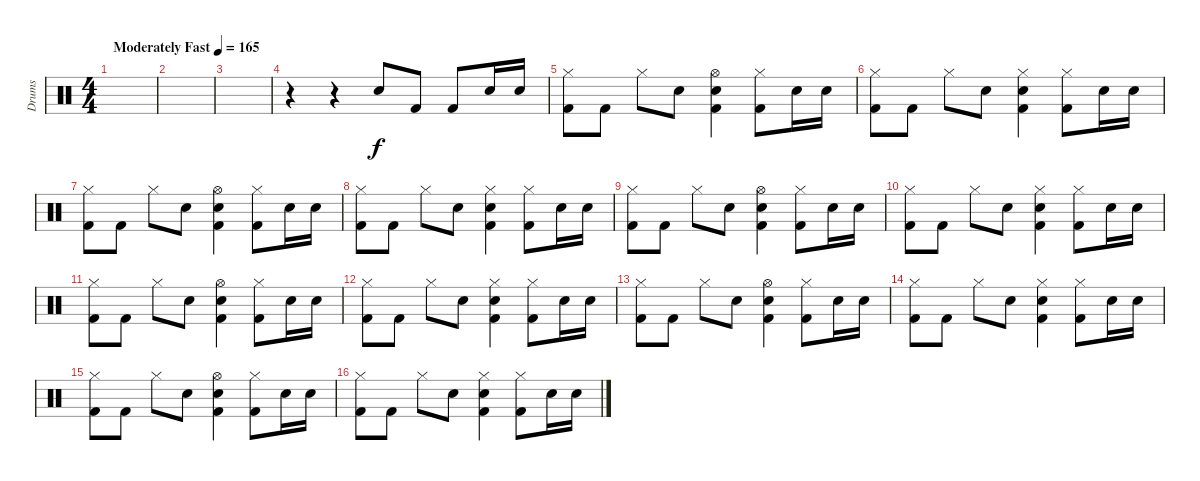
\track ("Drums" "Drums") {instrument percussion}
\staff {score}
\articulation defaults
\ts (4 4)
\tempo (165 "Moderately Fast")
\clef neutral
\ks c
|
|
|
r.4 r.4 "Electric Snare (hit)".8 "Kick (hit) 2".8 "Kick (hit) 2".8 "Electric Snare (hit)".16 "Electric Snare (hit)".16 |
("Hi-Hat (closed)" "Kick (hit) 2").8 "Kick (hit) 2".8 "Hi-Hat (closed)".8 "Electric Snare (hit)".8 ("Hi-Hat (open)" "Electric Snare (hit)" "Kick (hit) 2").4 ("Hi-Hat (closed)" "Kick (hit) 2").8 "Electric Snare (hit)".16 "Electric Snare (hit)".16 |
("Hi-Hat (closed)" "Kick (hit) 2").8 "Kick (hit) 2".8 "Hi-Hat (closed)".8 "Electric Snare (hit)".8 ("Hi-Hat (closed)" "Electric Snare (hit)" "Kick (hit) 2").4 ("Hi-Hat (closed)" "Kick (hit) 2").8 "Electric Snare (hit)".16 "Electric Snare (hit)".16 |
("Hi-Hat (closed)" "Kick (hit) 2").8 "Kick (hit) 2".8 "Hi-Hat (closed)".8 "Electric Snare (hit)".8 ("Hi-Hat (open)" "Electric Snare (hit)" "Kick (hit) 2").4 ("Hi-Hat (closed)" "Kick (hit) 2").8 "Electric Snare (hit)".16 "Electric Snare (hit)".16 |
("Hi-Hat (closed)" "Kick (hit) 2").8 "Kick (hit) 2".8 "Hi-Hat (closed)".8 "Electric Snare (hit)".8 ("Hi-Hat (closed)" "Electric Snare (hit)" "Kick (hit) 2").4 ("Hi-Hat (closed)" "Kick (hit) 2").8 "Electric Snare (hit)".16 "Electric Snare (hit)".16 |
("Hi-Hat (closed)" "Kick (hit) 2").8 "Kick (hit) 2".8 "Hi-Hat (closed)".8 "Electric Snare (hit)".8 ("Hi-Hat (open)" "Electric Snare (hit)" "Kick (hit) 2").4 ("Hi-Hat (closed)" "Kick (hit) 2").8 "Electric Snare (hit)".16 "Electric Snare (hit)".16 |
("Hi-Hat (closed)" "Kick (hit) 2").8 "Kick (hit) 2".8 "Hi-Hat (closed)".8 "Electric Snare (hit)".8 ("Hi-Hat (closed)" "Electric Snare (hit)" "Kick (hit) 2").4 ("Hi-Hat (closed)" "Kick (hit) 2").8 "Electric Snare (hit)".16 "Electric Snare (hit)".16 |
("Hi-Hat (closed)" "Kick (hit) 2").8 "Kick (hit) 2".8 "Hi-Hat (closed)".8 "Electric Snare (hit)".8 ("Hi-Hat (open)" "Electric Snare (hit)" "Kick (hit) 2").4 ("Hi-Hat (closed)" "Kick (hit) 2").8 "Electric Snare (hit)".16 "Electric Snare (hit)".16 |
("Hi-Hat (closed)" "Kick (hit) 2").8 "Kick (hit) 2".8 "Hi-Hat (closed)".8 "Electric Snare (hit)".8 ("Hi-Hat (closed)" "Electric Snare (hit)" "Kick (hit) 2").4 ("Hi-Hat (closed)" "Kick (hit) 2").8 "Electric Snare (hit)".16 "Electric Snare (hit)".16 |
("Hi-Hat (closed)" "Kick (hit) 2").8 "Kick (hit) 2".8 "Hi-Hat (closed)".8 "Electric Snare (hit)".8 ("Hi-Hat (open)" "Electric Snare (hit)" "Kick (hit) 2").4 ("Hi-Hat (closed)" "Kick (hit) 2").8 "Electric Snare (hit)".16 "Electric Snare (hit)".16 |
("Hi-Hat (closed)" "Kick (hit) 2").8 "Kick (hit) 2".8 "Hi-Hat (closed)".8 "Electric Snare (hit)".8 ("Hi-Hat (closed)" "Electric Snare (hit)" "Kick (hit) 2").4 ("Hi-Hat (closed)" "Kick (hit) 2").8 "Electric Snare (hit)".16 "Electric Snare (hit)".16 |
("Hi-Hat (closed)" "Kick (hit) 2").8 "Kick (hit) 2".8 "Hi-Hat (closed)".8 "Electric Snare (hit)".8 ("Hi-Hat (open)" "Electric Snare (hit)" "Kick (hit) 2").4 ("Hi-Hat (closed)" "Kick (hit) 2").8 "Electric Snare (hit)".16 "Electric Snare (hit)".16 |
("Hi-Hat (closed)" "Kick (hit) 2").8 "Kick (hit) 2".8 "Hi-Hat (closed)".8 "Electric Snare (hit)".8 ("Hi-Hat (closed)" "Electric Snare (hit)" "Kick (hit) 2").4 ("Hi-Hat (closed)" "Kick (hit) 2").8 "Electric Snare (hit)".16 "Electric Snare (hit)".16
